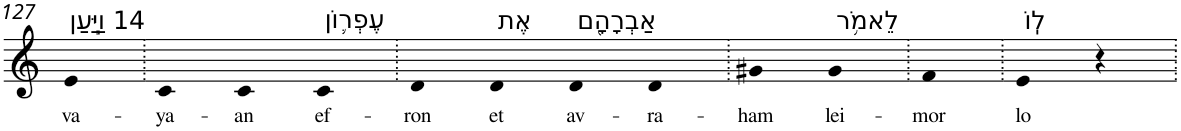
**kern	**text
*part1	*part1
*staff1	*staff1
*I"Piano	*
*I'Pno	*
!!LO:PB:g=z
*clefG2	*
*k[]	*
=127	=127
!LO:TX:a:t=14 וַיַּ֧עַן	!
!	!LO:LY:b
4e	va-
=128.	=128.
!	!LO:LY:b
4c	-ya-
!	!LO:LY:b
4c	-an
!LO:TX:a:t=עֶפְר֛וֹן	!
!	!LO:LY:b
4c	ef-
=129.	=129.
!	!LO:LY:b
4d	-ron
!LO:TX:a:t=אֶת	!
!	!LO:LY:b
4d	et
!LO:TX:a:t=אַבְרָהָ֖ם	!
!	!LO:LY:b
4d	av-
!	!LO:LY:b
4d	-ra-
=130.	=130.
!	!LO:LY:b
4g#X	-ham
!LO:TX:a:t=לֵאמֹ֥ר	!
!	!LO:LY:b
4g#	lei-
=131.	=131.
!	!LO:LY:b
4f	-mor
=132.	=132.
!LO:TX:a:t=לֽוֹ	!
!	!LO:LY:b
4e	lo
4r	.
=.	=.
*-	*-
